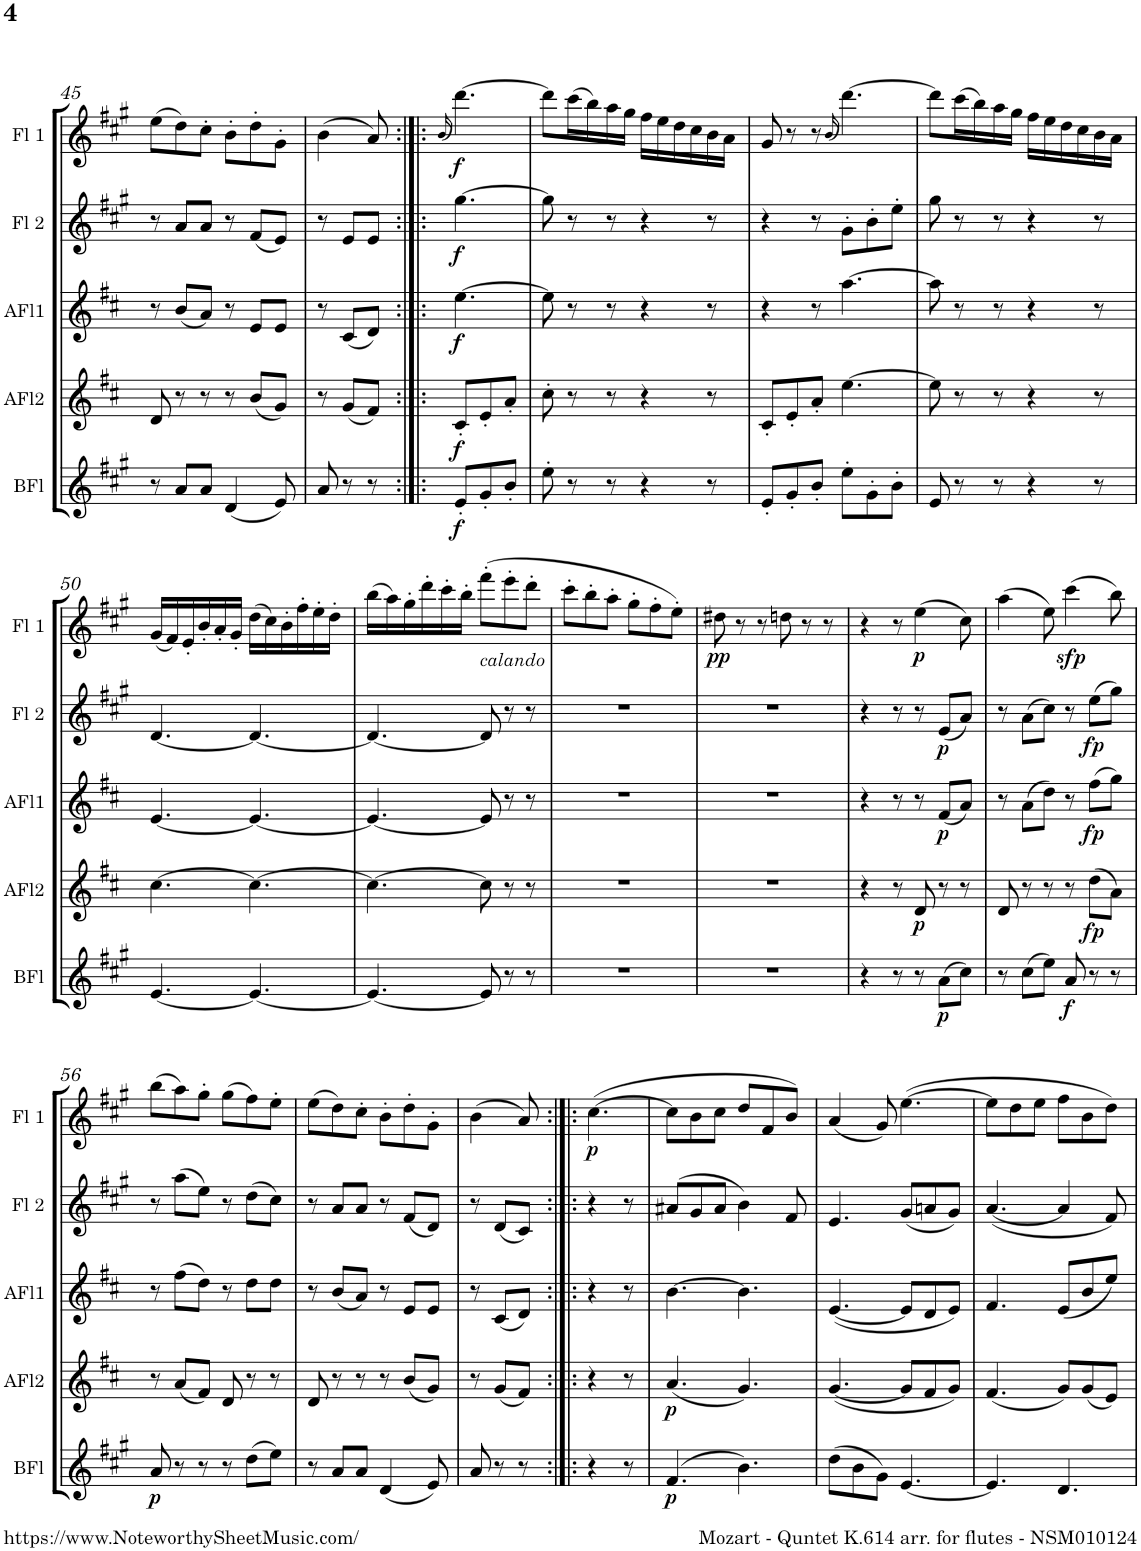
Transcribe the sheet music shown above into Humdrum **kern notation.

**kern	**dynam	**kern	**dynam	**kern	**dynam	**kern	**dynam	**kern	**dynam
*part5	*part5	*part4	*part4	*part3	*part3	*part2	*part2	*part1	*part1
*staff5	*staff5	*staff4	*staff4	*staff3	*staff3	*staff2	*staff2	*staff1	*staff1
*I"Bass Fl	*	*I"Alto Fl 2	*	*I"Alto Fl 1	*	*I"Flute 2	*	*I"Flute 1	*
*I'BFl	*	*I'AFl2	*	*I'AFl1	*	*I'Fl 2	*	*I'Fl 1	*
!!LO:PB:g=z
*clefG2	*	*clefG2	*	*clefG2	*	*clefG2	*	*clefG2	*
*Trd7c12	*	*Trd3c5	*	*Trd3c5	*	*	*	*	*
*k[f#c#g#]	*	*k[f#c#]	*	*k[f#c#]	*	*k[f#c#g#]	*	*k[f#c#g#]	*
*M6/8	*	*M6/8	*	*M6/8	*	*M6/8	*	*M6/8	*
=45	=45	=45	=45	=45	=45	=45	=45	=45	=45
8r	.	8d/	.	8r	.	8r	.	(8ee\L	.
8a/L	.	8r	.	(8b/L	.	8a/L	.	8dd\)	.
8a/J	.	8r	.	8a/J)	.	8a/J	.	8cc#'\J	.
(4d/	.	8r	.	8r	.	8r	.	8b'\L	.
.	.	(8b/L	.	8e/L	.	(8f#/L	.	8dd'\	.
8e/)	.	8g/J)	.	8e/J	.	8e/J)	.	8g#'\J	.
=46	=46	=46	=46	=46	=46	=46	=46	=46	=46
8a/	.	8r	.	8r	.	8r	.	(4b\	.
8r	.	(8g/L	.	(8c#/L	.	8e/L	.	.	.
8r	.	8f#/J)	.	8d/J)	.	8e/J	.	8a/)	.
.	.	.	.	.	.	.	.	(16qb/	.
!	!LO:DY:b	!	!LO:DY:b	!	!LO:DY:b	!	!LO:DY:b	!	!LO:DY:b
8e'/L	f	8c#'/L	f	[4.ee\	f	[4.gg#\	f	[4.ddd\)	f
8g#'/	.	8e'/	.	.	.	.	.	.	.
8b'/J	.	8a'/J	.	.	.	.	.	.	.
=47	=47	=47	=47	=47	=47	=47	=47	=47	=47
8ee'\	.	8cc#'\	.	8ee\]	.	8gg#\]	.	8ddd\L]	.
8r	.	8r	.	8r	.	8r	.	(16ccc#\L	.
.	.	.	.	.	.	.	.	16bb\)	.
8r	.	8r	.	8r	.	8r	.	16aa\	.
.	.	.	.	.	.	.	.	16gg#\JJ	.
4r	.	4r	.	4r	.	4r	.	16ff#\LL	.
.	.	.	.	.	.	.	.	16ee\	.
.	.	.	.	.	.	.	.	16dd\	.
.	.	.	.	.	.	.	.	16cc#\	.
8r	.	8r	.	8r	.	8r	.	16b\	.
.	.	.	.	.	.	.	.	16a\JJ	.
=48	=48	=48	=48	=48	=48	=48	=48	=48	=48
8e'/L	.	8c#'/L	.	4r	.	4r	.	8g#/	.
8g#'/	.	8e'/	.	.	.	.	.	8r	.
8b'/J	.	8a'/J	.	8r	.	8r	.	8r	.
.	.	.	.	.	.	.	.	(16qb/	.
8ee'\L	.	[4.ee\	.	[4.aa\	.	8g#'\L	.	[4.ddd\)	.
8g#'\	.	.	.	.	.	8b'\	.	.	.
8b'\J	.	.	.	.	.	8ee'\J	.	.	.
=49	=49	=49	=49	=49	=49	=49	=49	=49	=49
8e/	.	8ee\]	.	8aa\]	.	8gg#\	.	8ddd\L]	.
8r	.	8r	.	8r	.	8r	.	(16ccc#\L	.
.	.	.	.	.	.	.	.	16bb\)	.
8r	.	8r	.	8r	.	8r	.	16aa\	.
.	.	.	.	.	.	.	.	16gg#\JJ	.
4r	.	4r	.	4r	.	4r	.	16ff#\LL	.
.	.	.	.	.	.	.	.	16ee\	.
.	.	.	.	.	.	.	.	16dd\	.
.	.	.	.	.	.	.	.	16cc#\	.
8r	.	8r	.	8r	.	8r	.	16b\	.
.	.	.	.	.	.	.	.	16a\JJ	.
!!LO:LB:g=z
=50	=50	=50	=50	=50	=50	=50	=50	=50	=50
[4.e/	.	[4.cc#\	.	[4.e/	.	[4.d/	.	(16g#/LL	.
.	.	.	.	.	.	.	.	16f#/)	.
.	.	.	.	.	.	.	.	16e'/	.
.	.	.	.	.	.	.	.	16b'/	.
.	.	.	.	.	.	.	.	16a'/	.
.	.	.	.	.	.	.	.	16g#'/JJ	.
4.e/_	.	4.cc#\_	.	4.e/_	.	4.d/_	.	(16dd\LL	.
.	.	.	.	.	.	.	.	16cc#\)	.
.	.	.	.	.	.	.	.	16b'\	.
.	.	.	.	.	.	.	.	16ff#'\	.
.	.	.	.	.	.	.	.	16ee'\	.
.	.	.	.	.	.	.	.	16dd'\JJ	.
=51	=51	=51	=51	=51	=51	=51	=51	=51	=51
4.e/_	.	4.cc#\_	.	4.e/_	.	4.d/_	.	(16bb\LL	.
.	.	.	.	.	.	.	.	16aa\)	.
.	.	.	.	.	.	.	.	16gg#'\	.
.	.	.	.	.	.	.	.	16ddd'\	.
.	.	.	.	.	.	.	.	16ccc#'\	.
.	.	.	.	.	.	.	.	16bb'\JJ	.
!	!	!	!	!	!	!	!	!LO:TX:b:i:t=calando	!
8e/]	.	8cc#\]	.	8e/]	.	8d/]	.	(8fff#'\L	.
8r	.	8r	.	8r	.	8r	.	8eee'\	.
8r	.	8r	.	8r	.	8r	.	8ddd'\J	.
=52	=52	=52	=52	=52	=52	=52	=52	=52	=52
2.r	.	2.r	.	2.r	.	2.r	.	8ccc#'\L	.
.	.	.	.	.	.	.	.	8bb'\	.
.	.	.	.	.	.	.	.	8aa'\J	.
.	.	.	.	.	.	.	.	8gg#'\L	.
.	.	.	.	.	.	.	.	8ff#'\	.
.	.	.	.	.	.	.	.	8ee'\J)	.
=53	=53	=53	=53	=53	=53	=53	=53	=53	=53
!	!	!	!	!	!	!	!	!	!LO:DY:b
2.r	.	2.r	.	2.r	.	2.r	.	8dd#X\	pp
.	.	.	.	.	.	.	.	8r	.
.	.	.	.	.	.	.	.	8r	.
.	.	.	.	.	.	.	.	8ddn\	.
.	.	.	.	.	.	.	.	8r	.
.	.	.	.	.	.	.	.	8r	.
=54	=54	=54	=54	=54	=54	=54	=54	=54	=54
4r	.	4r	.	4r	.	4r	.	4r	.
8r	.	8r	.	8r	.	8r	.	8r	.
!	!	!	!LO:DY:b	!	!	!	!	!	!LO:DY:b
8r	.	8d/	p	8r	.	8r	.	(4ee\	p
!	!LO:DY:b	!	!	!	!LO:DY:b	!	!LO:DY:b	!	!
(8a\L	p	8r	.	(8f#/L	p	(8e/L	p	.	.
8cc#\J)	.	8r	.	8a/J)	.	8a/J)	.	8cc#\)	.
=55	=55	=55	=55	=55	=55	=55	=55	=55	=55
8r	.	8d/	.	8r	.	8r	.	(4aa\	.
(8cc#\L	.	8r	.	(8a\L	.	(8a\L	.	.	.
8ee\J)	.	8r	.	8dd\J)	.	8cc#\J)	.	8ee\)	.
!	!LO:DY:b	!	!	!	!	!	!	!	!LO:DY:b
8a/	f	8r	.	8r	.	8r	.	(4ccc#\	sfp
!	!	!	!LO:DY:b	!	!LO:DY:b	!	!LO:DY:b	!	!
8r	.	(8dd\L	fp	(8ff#\L	fp	(8ee\L	fp	.	.
8r	.	8a\J)	.	8gg\J)	.	8gg#\J)	.	8bb\)	.
!!LO:LB:g=z
=56	=56	=56	=56	=56	=56	=56	=56	=56	=56
!	!LO:DY:b	!	!	!	!	!	!	!	!
8a/	p	8r	.	8r	.	8r	.	(8bb\L	.
8r	.	(8a/L	.	(8ff#\L	.	(8aa\L	.	8aa\)	.
8r	.	8f#/J)	.	8dd\J)	.	8ee\J)	.	8gg#'\J	.
8r	.	8d/	.	8r	.	8r	.	(8gg#\L	.
(8dd\L	.	8r	.	8dd\L	.	(8dd\L	.	8ff#\)	.
8ee\J)	.	8r	.	8dd\J	.	8cc#\J)	.	8ee'\J	.
=57	=57	=57	=57	=57	=57	=57	=57	=57	=57
8r	.	8d/	.	8r	.	8r	.	(8ee\L	.
8a/L	.	8r	.	(8b/L	.	8a/L	.	8dd\)	.
8a/J	.	8r	.	8a/J)	.	8a/J	.	8cc#'\J	.
(4d/	.	8r	.	8r	.	8r	.	8b'\L	.
.	.	(8b/L	.	8e/L	.	(8f#/L	.	8dd'\	.
8e/)	.	8g/J)	.	8e/J	.	8d/J)	.	8g#'\J	.
=58	=58	=58	=58	=58	=58	=58	=58	=58	=58
8a/	.	8r	.	8r	.	8r	.	(4b\	.
8r	.	(8g/L	.	(8c#/L	.	(8d/L	.	.	.
8r	.	8f#/J)	.	8d/J)	.	8c#/J)	.	8a/)	.
!	!	!	!	!	!	!	!	!	!LO:DY:b
4r	.	4r	.	4r	.	4r	.	([4.cc#\	p
8r	.	8r	.	8r	.	8r	.	.	.
=59	=59	=59	=59	=59	=59	=59	=59	=59	=59
!	!LO:DY:b	!	!LO:DY:b	!	!	!	!	!	!
(4.f#/	p	(4.a/	p	[4.b\	.	(8a#X/L	.	8cc#\L]	.
.	.	.	.	.	.	8g#/	.	8b\	.
.	.	.	.	.	.	8a#/J	.	8cc#\J	.
4.b\)	.	4.g/)	.	4.b\]	.	4b\)	.	8dd/L	.
.	.	.	.	.	.	.	.	8f#/	.
.	.	.	.	.	.	8f#/	.	8b/J)	.
=60	=60	=60	=60	=60	=60	=60	=60	=60	=60
(8dd\L	.	([4.g/	.	([4.e/	.	4.e/	.	(4a/	.
8b\	.	.	.	.	.	.	.	.	.
8g#\J)	.	.	.	.	.	.	.	8g#/)	.
[4.e/	.	8g/L]	.	8e/L]	.	(8g#/L	.	([4.ee\	.
.	.	8f#/	.	8d/	.	8an/	.	.	.
.	.	8g/J)	.	8e/J)	.	8g#/J)	.	.	.
=61	=61	=61	=61	=61	=61	=61	=61	=61	=61
4.e/]	.	(4.f#/	.	4.f#/	.	([4.a/	.	8ee\L]	.
.	.	.	.	.	.	.	.	8dd\	.
.	.	.	.	.	.	.	.	8ee\J	.
4.d/	.	8g/L)	.	(8e/L	.	4a/]	.	8ff#\L	.
.	.	(8g/	.	8b/	.	.	.	8b\	.
.	.	8e/J)	.	8ee/J)	.	8f#/)	.	8dd\J)	.
=	=	=	=	=	=	=	=	=	=
*-	*-	*-	*-	*-	*-	*-	*-	*-	*-
